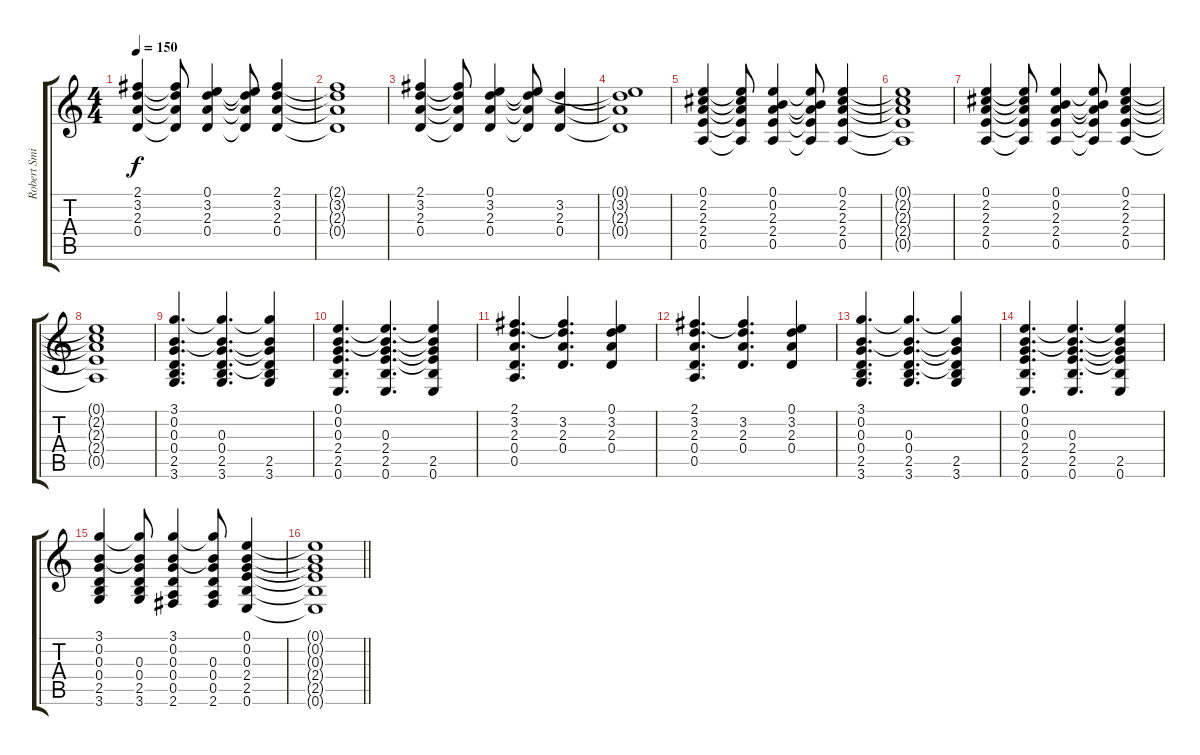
\track ("Robert Smith" "Robert Smi") {instrument electricguitarclean}
\staff {score tabs}
\tuning (E4 B3 G3 D3 A2 E2) {hide}
\ts (4 4)
\tempo 150
\clef g2
\ks c
(2.1 3.2 2.3 0.4).4{dy f} (2.1{t} 3.2{t} 2.3{t} 0.4{t}).8 (0.1 3.2 2.3 0.4).4 (0.1{t} 3.2{t} 2.3{t} 0.4{t}).8 (2.1 3.2 2.3 0.4).4 |
(2.1{t} 3.2{t} 2.3{t} 0.4{t}).1 |
(2.1 3.2 2.3 0.4).4 (2.1{t} 3.2{t} 2.3{t} 0.4{t}).8 (0.1 3.2 2.3 0.4).4 (0.1{t} 3.2{t} 2.3{t} 0.4{t}).8 (3.2 2.3 0.4).4 |
(0.1{t} 3.2{t} 2.3{t} 0.4{t}).1 |
(0.1 2.2 2.3 2.4 0.5).4 (0.1{t} 2.2{t} 2.3{t} 2.4{t} 0.5{t}).8 (0.1 0.2 2.3 2.4 0.5).4 (0.1{t} 0.2{t} 2.3{t} 2.4{t} 0.5{t}).8 (0.1 2.2 2.3 2.4 0.5).4 |
(0.1{t} 2.2{t} 2.3{t} 2.4{t} 0.5{t}).1 |
(0.1 2.2 2.3 2.4 0.5).4 (0.1{t} 2.2{t} 2.3{t} 2.4{t} 0.5{t}).8 (0.1 0.2 2.3 2.4 0.5).4 (0.1{t} 0.2{t} 2.3{t} 2.4{t} 0.5{t}).8 (0.1 2.2 2.3 2.4 0.5).4 |
(0.1{t} 2.2{t} 2.3{t} 2.4{t} 0.5{t}).1 |
(3.1 0.2 0.3 0.4 2.5 3.6).4{d} (3.1{t} 0.2{t} 0.3 0.4 2.5 3.6).4{d} (3.1{t} 0.2{t} 0.3{t} 0.4{t} 2.5 3.6).4 |
(0.1 0.2 0.3 2.4 2.5 0.6).4{d} (0.1{t} 0.2{t} 0.3 2.4 2.5 0.6).4{d} (0.1{t} 0.2{t} 0.3{t} 2.4{t} 2.5 0.6).4 |
(2.1 3.2 2.3 0.4 0.5).4{d} (2.1{t} 3.2 2.3 0.4).4{d} (0.1 3.2 2.3 0.4).4 |
(2.1 3.2 2.3 0.4 0.5).4{d} (2.1{t} 3.2 2.3 0.4).4{d} (0.1 3.2 2.3 0.4).4 |
(3.1 0.2 0.3 0.4 2.5 3.6).4{d} (3.1{t} 0.2{t} 0.3 0.4 2.5 3.6).4{d} (3.1{t} 0.2{t} 0.3{t} 0.4{t} 2.5 3.6).4 |
(0.1 0.2 0.3 2.4 2.5 0.6).4{d} (0.1{t} 0.2{t} 0.3 2.4 2.5 0.6).4{d} (0.1{t} 0.2{t} 0.3{t} 2.4{t} 2.5 0.6).4 |
(3.1 0.2 0.3 0.4 2.5 3.6).4 (3.1{t} 0.2{t} 0.3 0.4 2.5 3.6).8 (3.1 0.2 0.3 0.4 0.5 2.6).4 (3.1{t} 0.2{t} 0.3 0.4 0.5 2.6).8 (0.1 0.2 0.3 2.4 2.5 0.6).4 |
\barLineRight lightlight
(0.1{t} 0.2{t} 0.3{t} 2.4{t} 2.5{t} 0.6{t}).1
